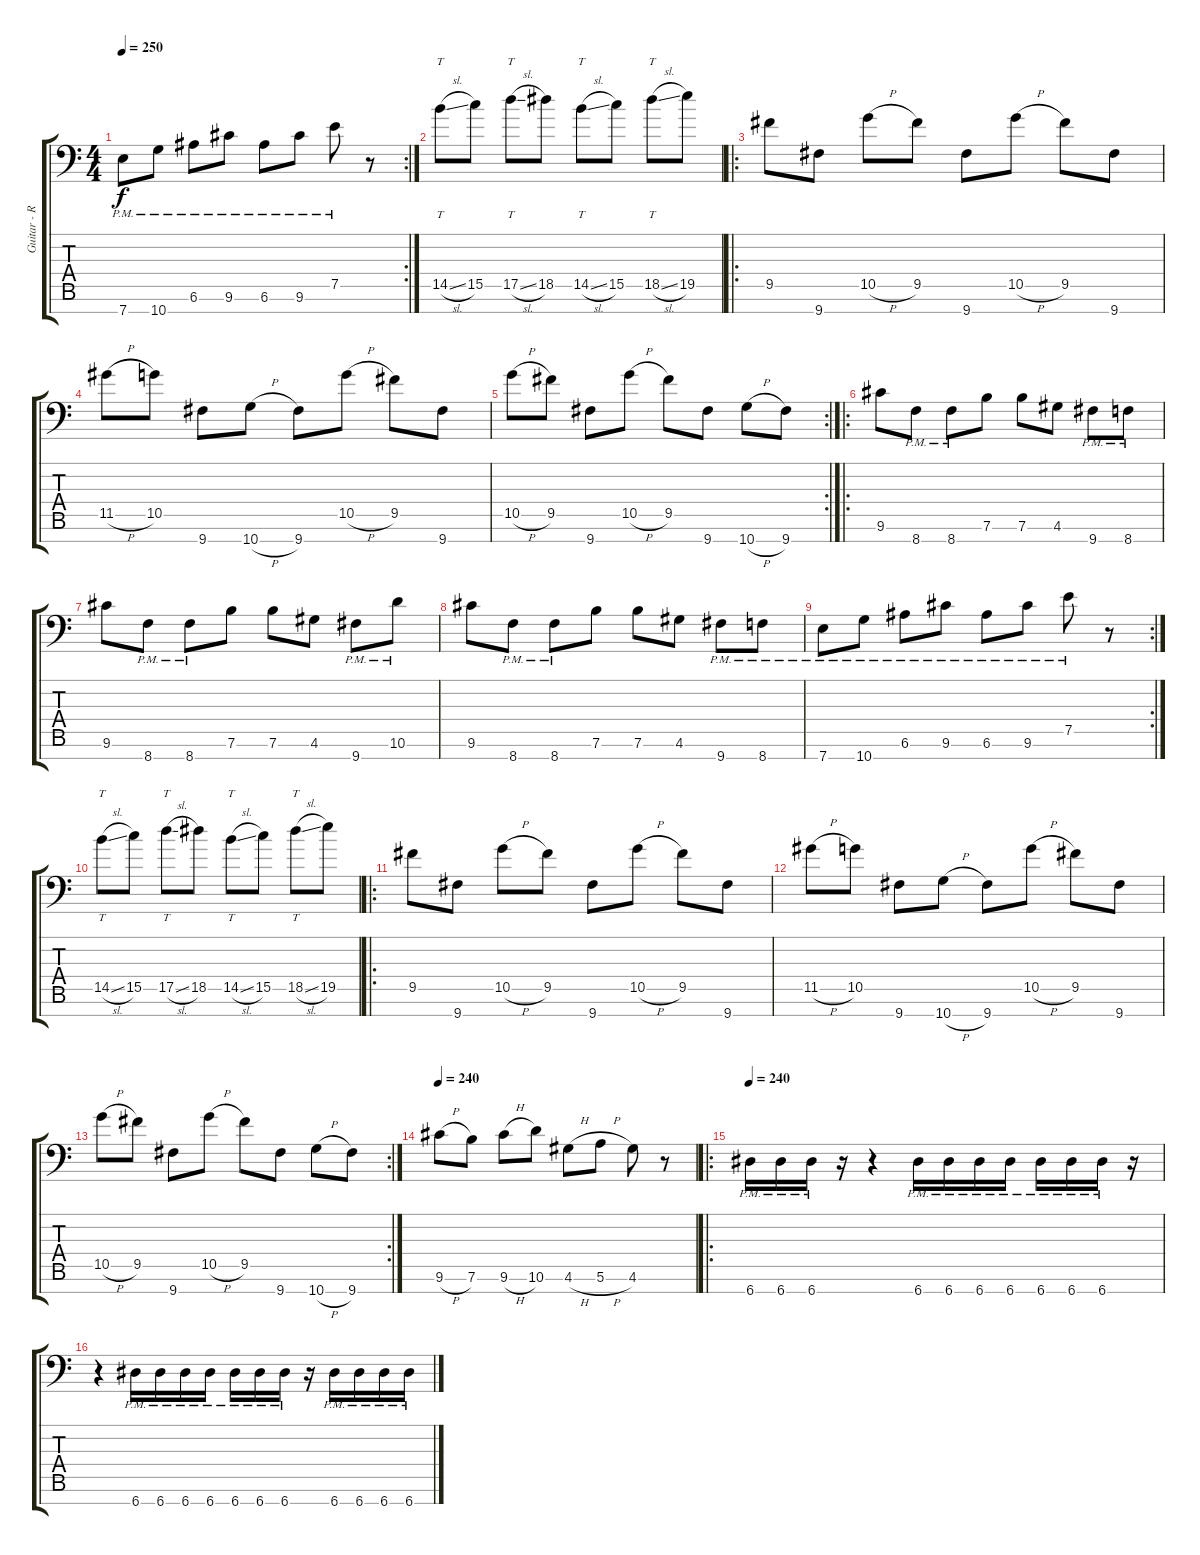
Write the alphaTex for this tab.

\track ("Guitar - Right channel" "Guitar - R") {instrument distortionguitar}
\staff {score tabs}
\tuning (E4 B3 G3 D3 A2 E2 A1) {hide}
\rc 2
\ts (4 4)
\tempo 250
\clef f4
\ks c
7.7{pm}.8{dy f} 10.7{pm}.8 6.6{pm}.8 9.6{pm}.8 6.6{pm}.8 9.6{pm}.8 7.5{pm}.8 r.8 |
14.5{sl}.8{tt} 15.5.8 17.5{sl}.8{tt} 18.5.8 14.5{sl}.8{tt} 15.5.8 18.5{sl}.8{tt} 19.5.8 |
\ro
9.5.8 9.7.8 10.5{h}.8 9.5.8 9.7.8 10.5{h}.8 9.5.8 9.7.8 |
11.5{h}.8 10.5.8 9.7.8 10.7{h}.8 9.7.8 10.5{h}.8 9.5.8 9.7.8 |
\rc 2
10.5{h}.8 9.5.8 9.7.8 10.5{h}.8 9.5.8 9.7.8 10.7{h}.8 9.7.8 |
\ro
9.6.8 8.7{pm}.8 8.7{pm}.8 7.6.8 7.6.8 4.6.8 9.7{pm}.8 8.7{pm}.8 |
9.6.8 8.7{pm}.8 8.7{pm}.8 7.6.8 7.6.8 4.6.8 9.7{pm}.8 10.6{pm}.8 |
9.6.8 8.7{pm}.8 8.7{pm}.8 7.6.8 7.6.8 4.6.8 9.7{pm}.8 8.7{pm}.8 |
\rc 2
7.7{pm}.8 10.7{pm}.8 6.6{pm}.8 9.6{pm}.8 6.6{pm}.8 9.6{pm}.8 7.5{pm}.8 r.8 |
14.5{sl}.8{tt} 15.5.8 17.5{sl}.8{tt} 18.5.8 14.5{sl}.8{tt} 15.5.8 18.5{sl}.8{tt} 19.5.8 |
\ro
9.5.8 9.7.8 10.5{h}.8 9.5.8 9.7.8 10.5{h}.8 9.5.8 9.7.8 |
11.5{h}.8 10.5.8 9.7.8 10.7{h}.8 9.7.8 10.5{h}.8 9.5.8 9.7.8 |
\rc 2
10.5{h}.8 9.5.8 9.7.8 10.5{h}.8 9.5.8 9.7.8 10.7{h}.8 9.7.8 |
\tempo 240
9.6{h}.8 7.6.8 9.6{h}.8 10.6.8 4.6{h}.8 5.6{h}.8 4.6.8 r.8 |
\ro
\tempo 240
6.7{pm}.16 6.7{pm}.16 6.7{pm}.16 r.16 r.4 6.7{pm}.16 6.7{pm}.16 6.7{pm}.16 6.7{pm}.16 6.7{pm}.16 6.7{pm}.16 6.7{pm}.16 r.16 |
r.4 6.7{pm}.16 6.7{pm}.16 6.7{pm}.16 6.7{pm}.16 6.7{pm}.16 6.7{pm}.16 6.7{pm}.16 r.16 6.7{pm}.16 6.7{pm}.16 6.7{pm}.16 6.7{pm}.16
